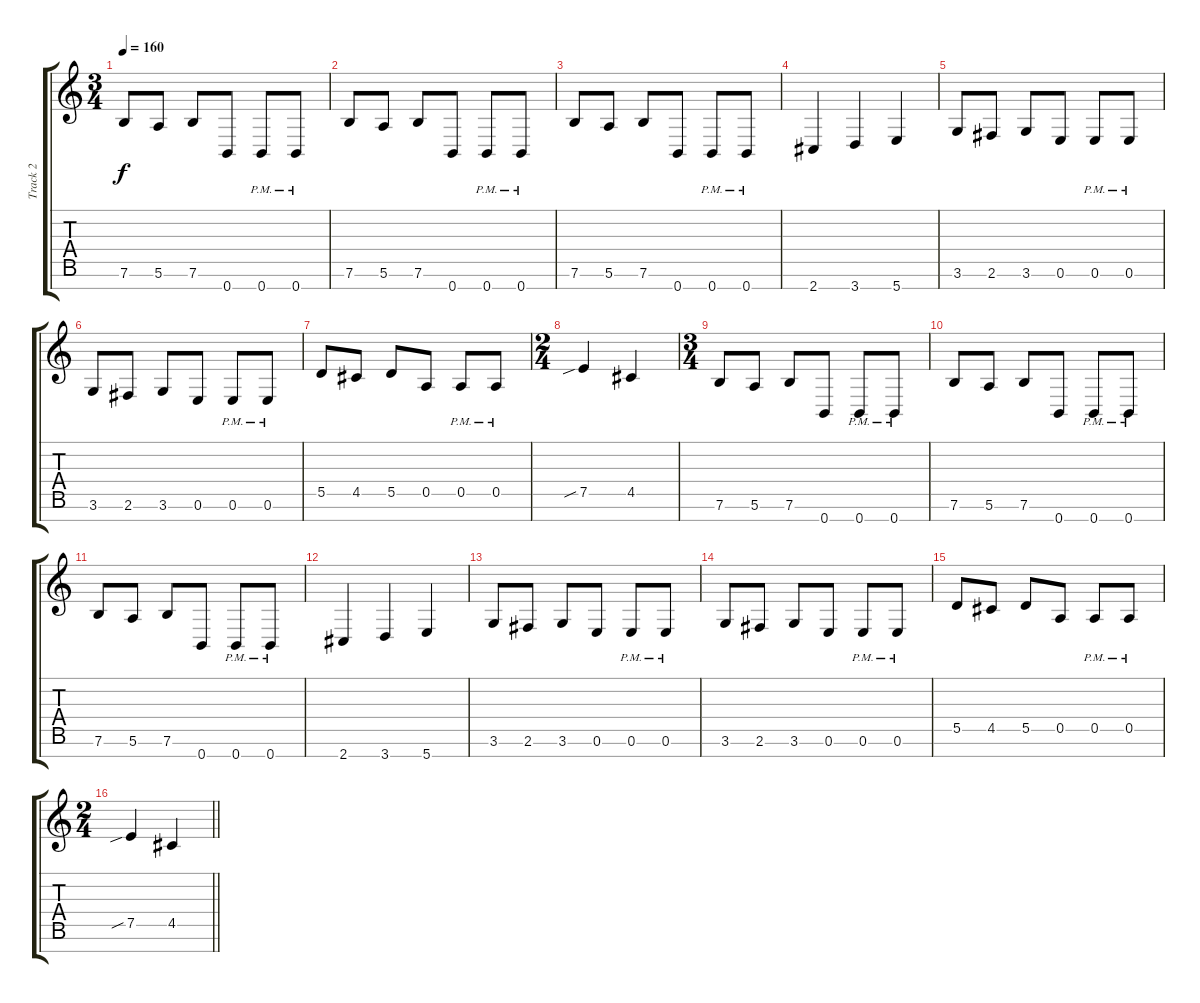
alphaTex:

\track ("Track 2" "Track 2") {instrument distortionguitar}
\staff {score tabs}
\tuning (E4 B3 G3 D3 A2 E2 B1) {hide}
\ts (3 4)
\section ("" "")
\tempo 160
\clef g2
\ks c
7.6.8{dy f} 5.6.8 7.6.8 0.7.8 0.7{pm}.8 0.7{pm}.8 |
7.6.8 5.6.8 7.6.8 0.7.8 0.7{pm}.8 0.7{pm}.8 |
7.6.8 5.6.8 7.6.8 0.7.8 0.7{pm}.8 0.7{pm}.8 |
2.7.4 3.7.4 5.7.4 |
3.6.8 2.6.8 3.6.8 0.6.8 0.6{pm}.8 0.6{pm}.8 |
3.6.8 2.6.8 3.6.8 0.6.8 0.6{pm}.8 0.6{pm}.8 |
5.5.8 4.5.8 5.5.8 0.5.8 0.5{pm}.8 0.5{pm}.8 |
\ts (2 4)
7.5{sib}.4 4.5.4 |
\ts (3 4)
7.6.8 5.6.8 7.6.8 0.7.8 0.7{pm}.8 0.7{pm}.8 |
7.6.8 5.6.8 7.6.8 0.7.8 0.7{pm}.8 0.7{pm}.8 |
7.6.8 5.6.8 7.6.8 0.7.8 0.7{pm}.8 0.7{pm}.8 |
2.7.4 3.7.4 5.7.4 |
3.6.8 2.6.8 3.6.8 0.6.8 0.6{pm}.8 0.6{pm}.8 |
3.6.8 2.6.8 3.6.8 0.6.8 0.6{pm}.8 0.6{pm}.8 |
5.5.8 4.5.8 5.5.8 0.5.8 0.5{pm}.8 0.5{pm}.8 |
\ts (2 4)
\barLineRight lightlight
7.5{sib}.4 4.5.4
